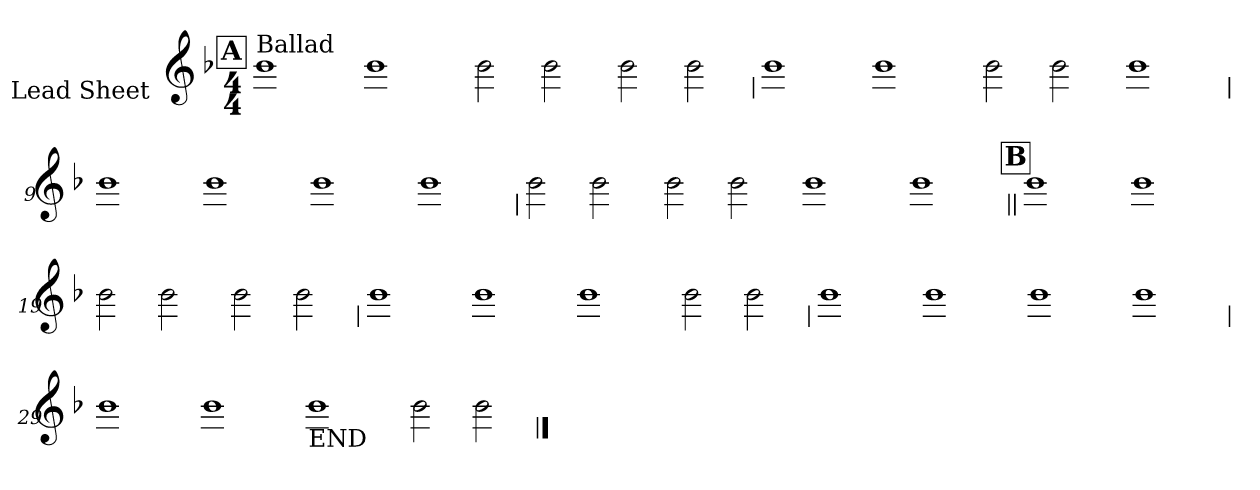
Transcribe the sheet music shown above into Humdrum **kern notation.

**kern
*part1
*staff1
*I"Lead Sheet
*stria0
*clefG2
*k[b-]
*F:
*M4/4
!!LO:REH:place=s1:a:t=A
=1||
!LO:TX:a:t=Ballad
1b-
=2-
1b-
=3-
2b-
2b-
=4-
2b-
2b-
!!LO:LB:g=z
=5
1b-
=6-
1b-
=7-
2b-
2b-
=8-
1b-
!!LO:LB:g=z
=9
1b-
=10-
1b-
=11-
1b-
=12-
1b-
!!LO:LB:g=z
=13
2b-
2b-
=14-
2b-
2b-
=15-
1b-
=16-
1b-
!!LO:LB:g=z
!!LO:REH:place=s1:a:t=B
=17||
1b-
=18-
1b-
=19-
2b-
2b-
=20-
2b-
2b-
!!LO:LB:g=z
=21
1b-
=22-
1b-
=23-
1b-
=24-
2b-
2b-
!!LO:LB:g=z
=25
1b-
=26-
1b-
=27-
1b-
=28-
1b-
!!LO:LB:g=z
=29
1b-
=30-
1b-
=31-
!LO:TX:b:t=END
1b-
=32-
2b-
2b-
==
*-
